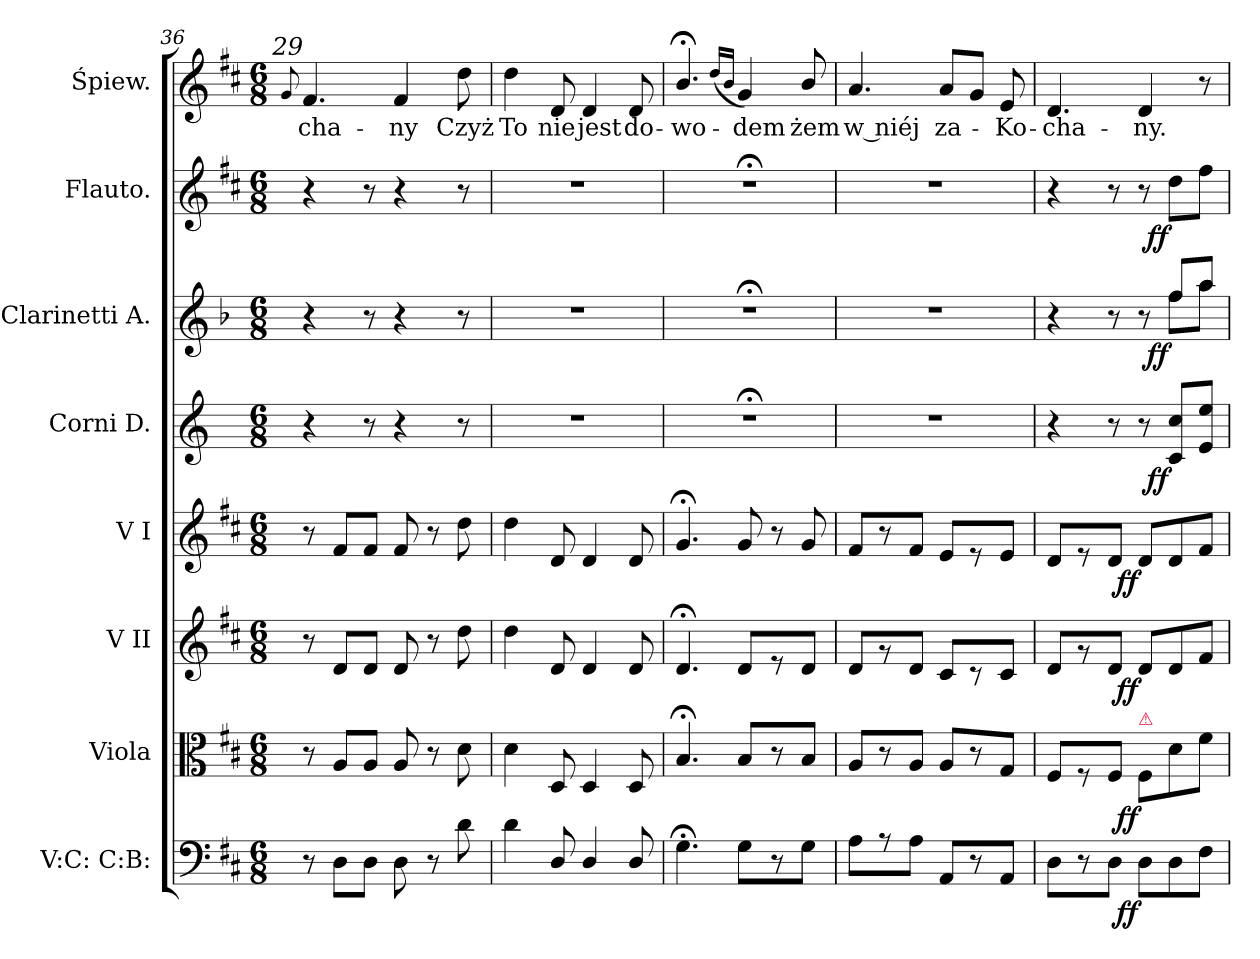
**kern	**dynam	**kern	**dynam	**kern	**dynam	**kern	**dynam	**kern	**dynam	**kern	**dynam	**kern	**dynam	**kern	**text
*part8	*part8	*part7	*part7	*part6	*part6	*part5	*part5	*part4	*part4	*part3	*part3	*part2	*part2	*part1	*part1
*staff8	*staff8	*staff7	*staff7	*staff6	*staff6	*staff5	*staff5	*staff4	*staff4	*staff3	*staff3	*staff2	*staff2	*staff1	*staff1
*I"V:C: C:B:	*	*I"Viola	*	*I"V II	*	*I"V I	*	*I"Corni D.	*	*I"Clarinetti A.	*	*I"Flauto.	*	*I"Śpiew.	*
*	*	*I'vla	*	*	*	*	*	*	*	*I'cl in A	*	*I'fl	*	*	*
*clefF4	*	*clefC3	*	*clefG2	*	*clefG2	*	*clefG2	*	*clefG2	*	*clefG2	*	*clefG2	*
*	*	*	*	*	*	*	*	*ITrd6c10	*	*ITrd2c3	*	*	*	*	*
*k[f#c#]	*	*k[f#c#]	*	*k[f#c#]	*	*k[f#c#]	*	*k[f#c#]	*	*k[f#c#]	*	*k[f#c#]	*	*k[f#c#]	*
*D:	*	*D:	*	*D:	*	*D:	*	*D:	*	*D:	*	*D:	*	*D:	*
*M6/8	*	*M6/8	*	*M6/8	*	*M6/8	*	*M6/8	*	*M6/8	*	*M6/8	*	*M6/8	*
=36	=36	=36	=36	=36	=36	=36	=36	=36	=36	=36	=36	=36	=36	=36	=36
.	.	.	.	.	.	.	.	.	.	.	.	.	.	8qqg/	.
!	!	!	!	!	!	!	!	!	!	!	!	!	!	!LO:TX:a:i:rj:t=29	!
8r	.	8r	.	8r	.	8r	.	4r	.	4r	.	4r	.	4.f#/	-cha-
8D\L	.	8A/L	.	8d/L	.	8f#/L	.	.	.	.	.	.	.	.	.
8D\J	.	8A/J	.	8d/J	.	8f#/J	.	8r	.	8r	.	8r	.	.	.
8D\	.	8A/	.	8d/	.	8f#/	.	4r	.	4r	.	4r	.	4f#/	-ny
8r	.	8r	.	8r	.	8r	.	.	.	.	.	.	.	.	.
8d\	.	8d\	.	8dd\	.	8dd\	.	8r	.	8r	.	8r	.	8dd\	Czyż
=37	=37	=37	=37	=37	=37	=37	=37	=37	=37	=37	=37	=37	=37	=37	=37
4d\	.	4d\	.	4dd\	.	4dd\	.	2.r	.	2.r	.	2.r	.	4dd\	To
8D/	.	8D/	.	8d/	.	8d/	.	.	.	.	.	.	.	8d/	nie
4D/	.	4D/	.	4d/	.	4d/	.	.	.	.	.	.	.	4d/	jest
8D/	.	8D/	.	8d/	.	8d/	.	.	.	.	.	.	.	8d/	do-
=38	=38	=38	=38	=38	=38	=38	=38	=38	=38	=38	=38	=38	=38	=38	=38
4.G;<\	.	4.B;</	.	4.d;</	.	4.g;</	.	2.r;<	.	2.r;<	.	2.r;<	.	4.b;</	-wo-
.	.	.	.	.	.	.	.	.	.	.	.	.	.	(<16qqdd/LL	.
.	.	.	.	.	.	.	.	.	.	.	.	.	.	16qqb/JJ	.
8G\L	.	8B/L	.	8d/L	.	8g/	.	.	.	.	.	.	.	4g/)	-dem
8r	.	8r	.	8r	.	8r	.	.	.	.	.	.	.	.	.
8G\J	.	8B/J	.	8d/J	.	8g/	.	.	.	.	.	.	.	8b/	żem
=39	=39	=39	=39	=39	=39	=39	=39	=39	=39	=39	=39	=39	=39	=39	=39
8A\L	.	8A/L	.	8d/L	.	8f#/L	.	2.r	.	2.r	.	2.r	.	4.a/	w niéj
8r	.	8r	.	8rg	.	8r	.	.	.	.	.	.	.	.	.
8A\J	.	8A/J	.	8d/J	.	8f#/J	.	.	.	.	.	.	.	.	.
8AA/L	.	8A/L	.	8c#/L	.	8e/L	.	.	.	.	.	.	.	8a/L	za-
8r	.	8r	.	8r	.	8r	.	.	.	.	.	.	.	8g/J	.
8AA/J	.	8G/J	.	8c#/J	.	8e/J	.	.	.	.	.	.	.	8e/	-Ko-
=40	=40	=40	=40	=40	=40	=40	=40	=40	=40	=40	=40	=40	=40	=40	=40
*	*	*	*	*	*	*	*	*	*	*^	*	*	*	*	*
8D\L	.	8F#/L	.	8d/L	.	8d/L	.	4r	.	4r	2ryy	.	4r	.	4.d/	-cha-
8r	.	8r	.	8rg	.	8r	.	.	.	.	.	.	.	.	.	.
8D\J	.	8F#/J	.	8d/J	.	8d/J	.	8r	.	8r	.	.	8r	.	.	.
!	!	!LO:TX:a:color=crimson:t=⚠	!	!	!	!	!	!	!	!	!	!	!	!	!	!
!	!LO:DY:b:rj	!	!LO:DY:b:rj	!	!LO:DY:b:rj	!	!LO:DY:b:rj	!	!	!	!	!	!	!	!	!
8D\L	ff	8F#/L	ff	8d/L	ff	8d/L	ff	8r	.	8r	.	.	8r	.	4d/	-ny.
!	!	!	!	!	!	!	!	!	!LO:DY:b:rj	!	!	!LO:DY:b:rj	!	!LO:DY:b:rj	!	!
8D\	.	8d\	.	8d/	.	8d/	.	8D/ 8d/L	ff	8dd/L	8dd\L	ff	8dd\L	ff	.	.
8F#\J	.	8f#\J	.	8f#/J	.	8f#/J	.	8F#/ 8f#/J	.	8ff#/J	8ff#\J	.	8ff#\J	.	8r	.
*	*	*	*	*	*	*	*	*	*	*v	*v	*	*	*	*	*
=	=	=	=	=	=	=	=	=	=	=	=	=	=	=	=
*-	*-	*-	*-	*-	*-	*-	*-	*-	*-	*-	*-	*-	*-	*-	*-
